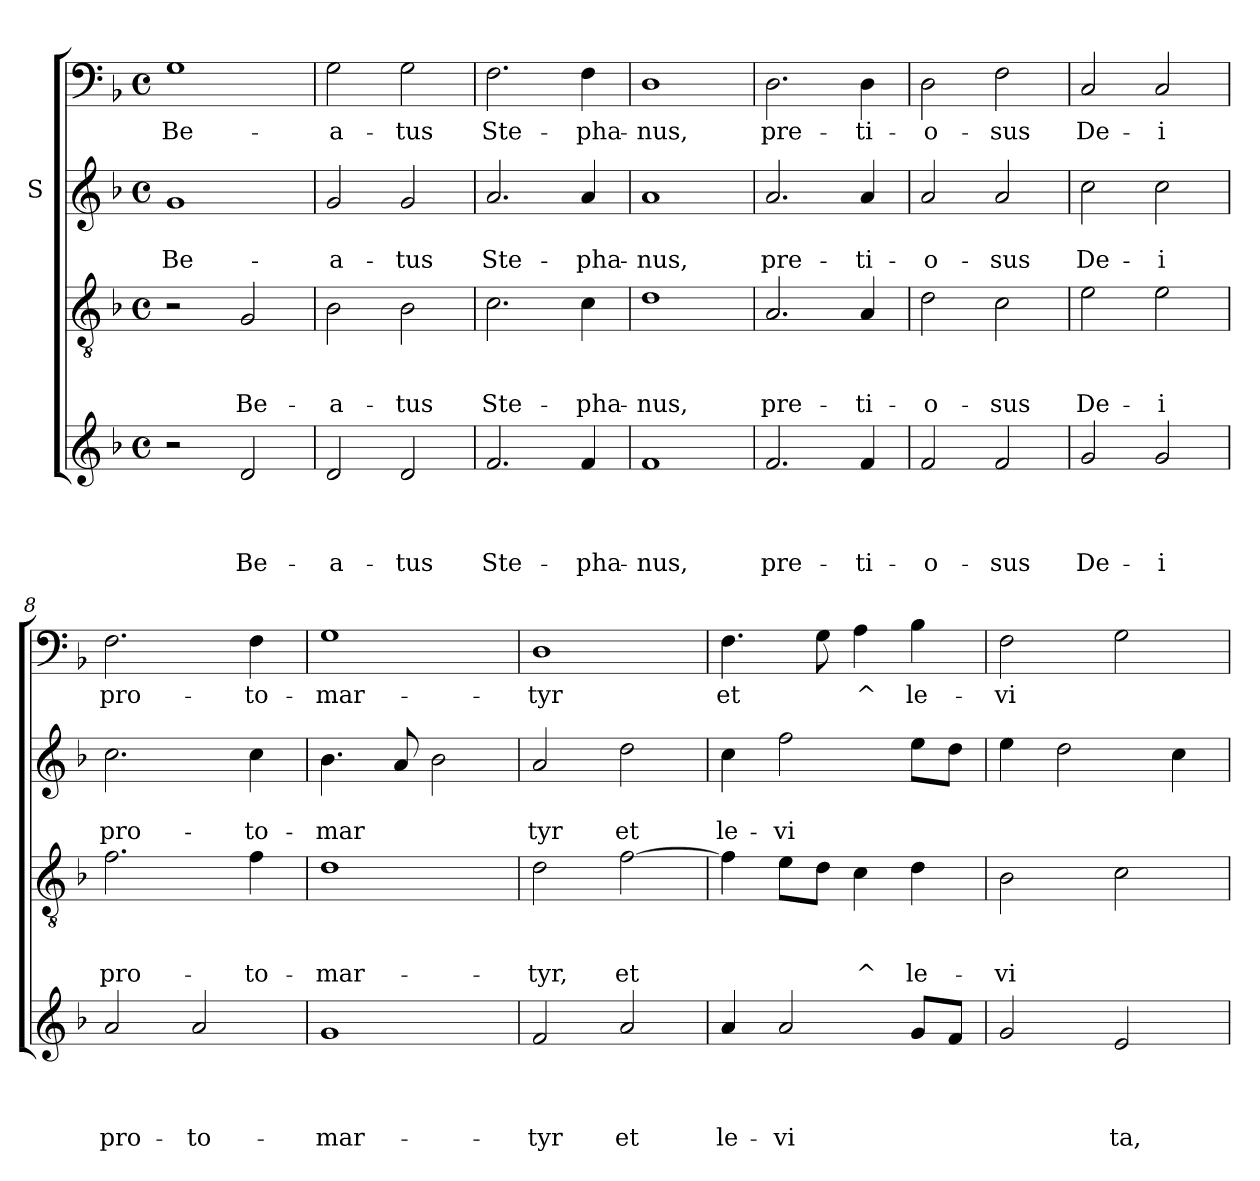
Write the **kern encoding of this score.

**kern	**text	**text	**text	**text	**kern	**text	**text	**text	**kern	**text	**text	**kern	**text
*part4	*part4	*part4	*part4	*part4	*part3	*part3	*part3	*part3	*part2	*part2	*part2	*part1	*part1
*staff4	*staff4	*staff4	*staff4	*staff4	*staff3	*staff3	*staff3	*staff3	*staff2	*staff2	*staff2	*staff1	*staff1
*	*	*	*	*	*	*	*	*	*I"S	*	*	*	*
*clefG2	*	*	*	*	*clefGv2	*	*	*	*clefG2	*	*	*clefF4	*
*k[b-]	*	*	*	*	*k[b-]	*	*	*	*k[b-]	*	*	*k[b-]	*
*F:	*	*	*	*	*F:	*	*	*	*F:	*	*	*F:	*
*M4/4	*	*	*	*	*M4/4	*	*	*	*M4/4	*	*	*M4/4	*
*met(c)	*	*	*	*	*met(c)	*	*	*	*met(c)	*	*	*met(c)	*
=1	=1	=1	=1	=1	=1	=1	=1	=1	=1	=1	=1	=1	=1
!	!	!	!	!	!	!	!	!	!	!	!LO:LY:b	!	!LO:LY:b
2r	.	.	.	.	2r	.	.	.	1g	.	Be-	1G	Be-
!	!	!	!	!LO:LY:b	!	!	!	!LO:LY:b	!	!	!	!	!
2d/	.	.	.	Be-	2G/	.	.	Be-	.	.	.	.	.
=2	=2	=2	=2	=2	=2	=2	=2	=2	=2	=2	=2	=2	=2
!	!	!	!	!LO:LY:b	!	!	!	!LO:LY:b	!	!	!LO:LY:b	!	!LO:LY:b
2d/	.	.	.	-a-	2B-\	.	.	-a-	2g/	.	-a-	2G\	-a-
!	!	!	!	!LO:LY:b	!	!	!	!LO:LY:b	!	!	!LO:LY:b	!	!LO:LY:b
2d/	.	.	.	-tus	2B-\	.	.	-tus	2g/	.	-tus	2G\	-tus
=3	=3	=3	=3	=3	=3	=3	=3	=3	=3	=3	=3	=3	=3
!	!	!	!	!LO:LY:b	!	!	!	!LO:LY:b	!	!	!LO:LY:b	!	!LO:LY:b
2.f/	.	.	.	Ste-	2.c\	.	.	Ste-	2.a/	.	Ste-	2.F\	Ste-
!	!	!	!	!LO:LY:b	!	!	!	!LO:LY:b	!	!	!LO:LY:b	!	!LO:LY:b
4f/	.	.	.	-pha-	4c\	.	.	-pha-	4a/	.	-pha-	4F\	-pha-
=4	=4	=4	=4	=4	=4	=4	=4	=4	=4	=4	=4	=4	=4
!	!	!	!	!LO:LY:b	!	!	!	!LO:LY:b	!	!	!LO:LY:b	!	!LO:LY:b
1f	.	.	.	-nus,	1d	.	.	-nus,	1a	.	-nus,	1D	-nus,
=5	=5	=5	=5	=5	=5	=5	=5	=5	=5	=5	=5	=5	=5
!	!	!	!	!LO:LY:b	!	!	!	!LO:LY:b	!	!	!LO:LY:b	!	!LO:LY:b
2.f/	.	.	.	pre-	2.A/	.	.	pre-	2.a/	.	pre-	2.D\	pre-
!	!	!	!	!LO:LY:b	!	!	!	!LO:LY:b	!	!	!LO:LY:b	!	!LO:LY:b
4f/	.	.	.	-ti-	4A/	.	.	-ti-	4a/	.	-ti-	4D\	-ti-
=6	=6	=6	=6	=6	=6	=6	=6	=6	=6	=6	=6	=6	=6
!	!	!	!	!LO:LY:b	!	!	!	!LO:LY:b	!	!	!LO:LY:b	!	!LO:LY:b
2f/	.	.	.	-o-	2d\	.	.	-o-	2a/	.	-o-	2D\	-o-
!	!	!	!	!LO:LY:b	!	!	!	!LO:LY:b	!	!	!LO:LY:b	!	!LO:LY:b
2f/	.	.	.	-sus	2c\	.	.	-sus	2a/	.	-sus	2F\	-sus
!!LO:LB:g=z
=7	=7	=7	=7	=7	=7	=7	=7	=7	=7	=7	=7	=7	=7
!	!	!	!	!LO:LY:b	!	!	!	!LO:LY:b	!	!	!LO:LY:b	!	!LO:LY:b
2g/	.	.	.	De-	2e\	.	.	De-	2cc\	.	De-	2C/	De-
!	!	!	!	!LO:LY:b	!	!	!	!LO:LY:b	!	!	!LO:LY:b	!	!LO:LY:b
2g/	.	.	.	-i	2e\	.	.	-i	2cc\	.	-i	2C/	-i
=8	=8	=8	=8	=8	=8	=8	=8	=8	=8	=8	=8	=8	=8
!	!	!	!	!LO:LY:b	!	!	!	!LO:LY:b	!	!	!LO:LY:b	!	!LO:LY:b
2a/	.	.	.	pro-	2.f\	.	.	pro-	2.cc\	.	pro-	2.F\	pro-
!	!	!	!	!LO:LY:b	!	!	!	!	!	!	!	!	!
2a/	.	.	.	-to-	.	.	.	.	.	.	.	.	.
!	!	!	!	!	!	!	!	!LO:LY:b	!	!	!LO:LY:b	!	!LO:LY:b
.	.	.	.	.	4f\	.	.	-to-	4cc\	.	-to-	4F\	-to-
=9	=9	=9	=9	=9	=9	=9	=9	=9	=9	=9	=9	=9	=9
!	!	!	!	!LO:LY:b	!	!	!	!LO:LY:b	!	!	!LO:LY:b	!	!LO:LY:b
1g	.	.	.	-mar-	1d	.	.	-mar-	4.b-\	.	-mar	1G	-mar-
.	.	.	.	.	.	.	.	.	8a/	.	.	.	.
.	.	.	.	.	.	.	.	.	2b-\	.	.	.	.
=10	=10	=10	=10	=10	=10	=10	=10	=10	=10	=10	=10	=10	=10
!	!	!	!	!LO:LY:b	!	!	!	!LO:LY:b	!	!	!LO:LY:b	!	!LO:LY:b
2f/	.	.	.	-tyr	2d\	.	.	-tyr,	2a/	.	tyr	1D	-tyr
!	!	!	!	!LO:LY:b	!	!	!	!LO:LY:b	!	!	!LO:LY:b	!	!
2a/	.	.	.	et	[>2f\	.	.	et	2dd\	.	et	.	.
=11	=11	=11	=11	=11	=11	=11	=11	=11	=11	=11	=11	=11	=11
!	!	!	!	!LO:LY:b	!	!	!	!	!	!	!LO:LY:b	!	!LO:LY:b
4a/	.	.	.	le-	4f\]	.	.	.	4cc\	.	le-	4.F\	et
!	!	!	!	!LO:LY:b	!	!	!	!	!	!	!LO:LY:b	!	!
2a/	.	.	.	-vi	8e\L	.	.	.	2ff\	.	-vi	.	.
.	.	.	.	.	8d\J	.	.	.	.	.	.	8G\	.
!	!	!	!	!	!	!	!	!LO:LY:b	!	!	!	!	!LO:LY:b
.	.	.	.	.	4c\	.	.	^	.	.	.	4A\	^
!	!	!	!	!	!	!	!	!LO:LY:b	!	!	!	!	!LO:LY:b
8g/L	.	.	.	.	4d\	.	.	le-	8ee\L	.	.	4B-\	le-
8f/J	.	.	.	.	.	.	.	.	8dd\J	.	.	.	.
=12	=12	=12	=12	=12	=12	=12	=12	=12	=12	=12	=12	=12	=12
!	!	!	!	!	!	!	!	!LO:LY:b	!	!	!	!	!LO:LY:b
2g/	.	.	.	.	2B-\	.	.	-vi	4ee\	.	.	2F\	-vi
.	.	.	.	.	.	.	.	.	2dd\	.	.	.	.
!	!	!	!	!LO:LY:b	!	!	!	!	!	!	!	!	!
2e/	.	.	.	ta,	2c\	.	.	.	.	.	.	2G\	.
.	.	.	.	.	.	.	.	.	4cc\	.	.	.	.
=	=	=	=	=	=	=	=	=	=	=	=	=	=
*-	*-	*-	*-	*-	*-	*-	*-	*-	*-	*-	*-	*-	*-
